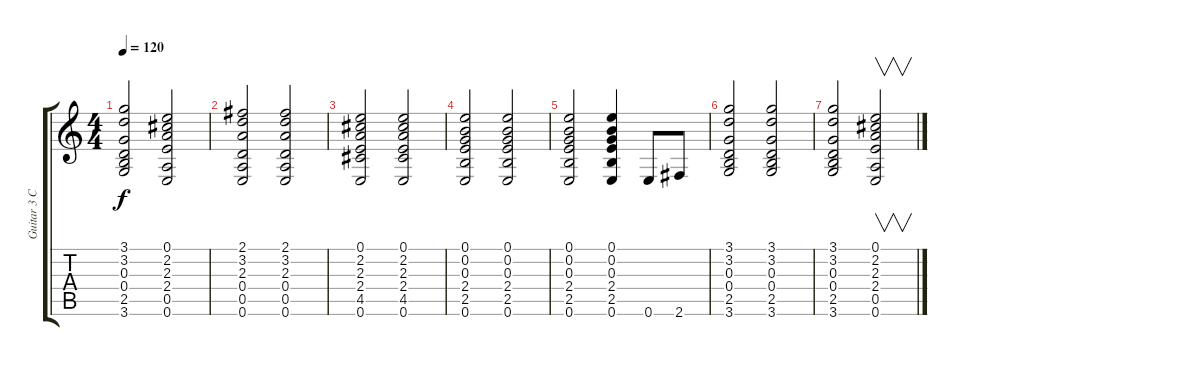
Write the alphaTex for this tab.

\track ("Guitar 3 Chorus" "Guitar 3 C") {instrument electricguitarclean}
\staff {score tabs}
\tuning (E4 B3 G3 D3 A2 E2) {hide}
\ts (4 4)
\tempo 120
\clef g2
\ks c
(3.1 3.2 0.3 0.4 2.5 3.6).2{dy f} (0.1 2.2 2.3 2.4 0.5 0.6).2 |
(2.1 3.2 2.3 0.4 0.5 0.6).2 (2.1 3.2 2.3 0.4 0.5 0.6).2 |
(0.1 2.2 2.3 2.4 4.5 0.6).2 (0.1 2.2 2.3 2.4 4.5 0.6).2 |
(0.1 0.2 0.3 2.4 2.5 0.6).2 (0.1 0.2 0.3 2.4 2.5 0.6).2 |
(0.1 0.2 0.3 2.4 2.5 0.6).2 (0.1 0.2 0.3 2.4 2.5 0.6).4 0.6.8 2.6.8 |
(3.1 3.2 0.3 0.4 2.5 3.6).2 (3.1 3.2 0.3 0.4 2.5 3.6).2 |
(3.1 3.2 0.3 0.4 2.5 3.6).2 (0.1 2.2 2.3 2.4 0.5 0.6).2{v}
